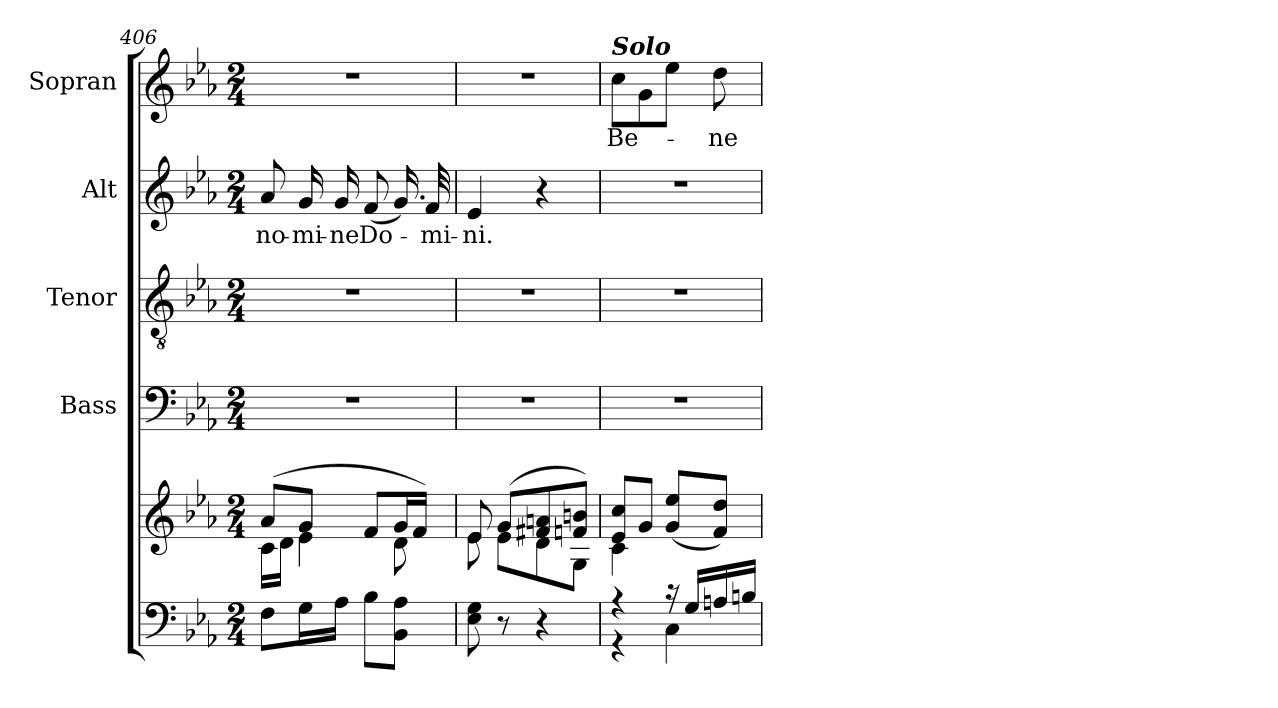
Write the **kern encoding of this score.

**kern	**kern	**kern	**kern	**kern	**text	**kern	**text
*part5	*part5	*part4	*part3	*part2	*part2	*part1	*part1
*staff6	*staff5	*staff4	*staff3	*staff2	*staff2	*staff1	*staff1
*	*	*I"Bass	*I"Tenor	*I"Alt	*	*I"Sopran	*
*	*	*I'B.	*I'T.	*I'A.	*	*I'S.	*
*clefF4	*clefG2	*clefF4	*clefGv2	*clefG2	*	*clefG2	*
*k[b-e-a-]	*k[b-e-a-]	*k[b-e-a-]	*k[b-e-a-]	*k[b-e-a-]	*	*k[b-e-a-]	*
*E-:	*E-:	*E-:	*E-:	*E-:	*	*E-:	*
*M2/4	*M2/4	*M2/4	*M2/4	*M2/4	*	*M2/4	*
=406	=406	=406	=406	=406	=406	=406	=406
*	*^	*	*	*	*	*	*
!	!	!	!	!	!	!LO:LY:b	!	!
8F\L	(>8a-/L	16c\LL	2r	2r	8a-/	no-	2r	.
.	.	16d\JJ	.	.	.	.	.	.
!	!	!	!	!	!	!LO:LY:b	!	!
16G\L	8g/J	4e-\	.	.	16g/	-mi-	.	.
!	!	!	!	!	!	!LO:LY:b	!	!
16A-\JJ	.	.	.	.	16g/	-ne	.	.
!	!	!	!	!	!	!LO:LY:b	!	!
8B-\L	8f/L	.	.	.	(<8f/	Do-	.	.
8BB-\ 8A-\J	16g/L	8d\	.	.	16.g/)	.	.	.
.	16f/JJ)	.	.	.	.	.	.	.
!	!	!	!	!	!	!LO:LY:b	!	!
.	.	.	.	.	32f/	-mi-	.	.
!!LO:LB:g=z
=407	=407	=407	=407	=407	=407	=407	=407	=407
!	!	!	!	!	!	!LO:LY:b	!	!
8E-\ 8G\	8e-/	8e-\	2r	2r	4e-/	-ni.	2r	.
8r	(>8g/L	8e-\L	.	.	.	.	.	.
4r	8f#X/ 8an/	8d\	.	.	4r	.	.	.
.	8fn/ 8bn/J)	8G\J	.	.	.	.	.	.
=408	=408	=408	=408	=408	=408	=408	=408	=408
*^	*	*	*	*	*	*	*	*
!	!	!	!	!	!	!	!	!LO:TX:a:Bi:t=Solo	!
!	!	!	!	!	!	!	!	!	!LO:LY:b
4r	4r	8e-/ 8cc/L	4c\	2r	2r	2r	.	8cc\L	Be-
.	.	8g/J	.	.	.	.	.	8g\	.
16rc	4C\	(>8g/ 8ee-/L	4ryy	.	.	.	.	8ee-\J	.
16G/LL	.	.	.	.	.	.	.	.	.
!	!	!	!	!	!	!	!	!	!LO:LY:b
16An/	.	8f/ 8dd/J)	.	.	.	.	.	8dd\	-ne-
16Bn/JJ	.	.	.	.	.	.	.	.	.
*v	*v	*	*	*	*	*	*	*	*
*	*v	*v	*	*	*	*	*	*
=	=	=	=	=	=	=	=
*-	*-	*-	*-	*-	*-	*-	*-
